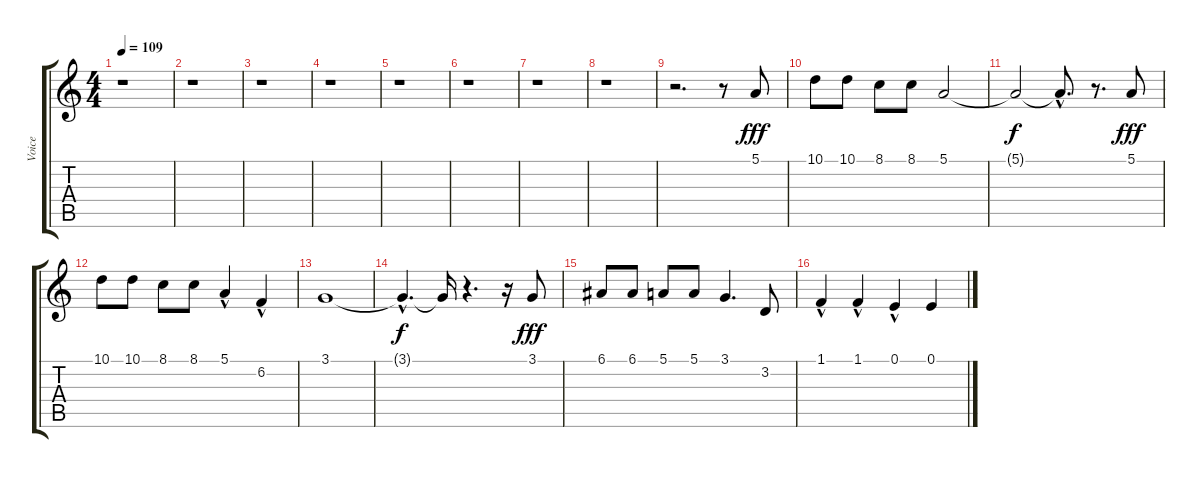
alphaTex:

\track ("Voice" "Voice") {instrument voiceoohs}
\staff {score tabs}
\tuning (E4 B3 G3 D3 A2 E2) {hide}
\ts (4 4)
\tempo 109
\clef g2
\ks c
r.1{dy f} |
r.1 |
r.1 |
r.1 |
r.1 |
r.1 |
r.1 |
r.1 |
r.2{d} r.8 5.1.8{dy fff} |
10.1.8 10.1.8 8.1.8 8.1.8 5.1.2 |
5.1{t}.2{dy f} 5.1{hac t}.8{d} r.8{d} 5.1.8{dy fff} |
10.1.8 10.1.8 8.1.8 8.1.8 5.1{hac}.4 6.2{hac}.4 |
3.1.1 |
3.1{hac t}.4{d dy f} 3.1{t}.16 r.4{d} r.16 3.1.8{dy fff} |
6.1.8 6.1.8 5.1.8 5.1.8 3.1.4{d} 3.2.8 |
1.1{hac}.4 1.1{hac}.4 0.1{hac}.4 0.1.4
